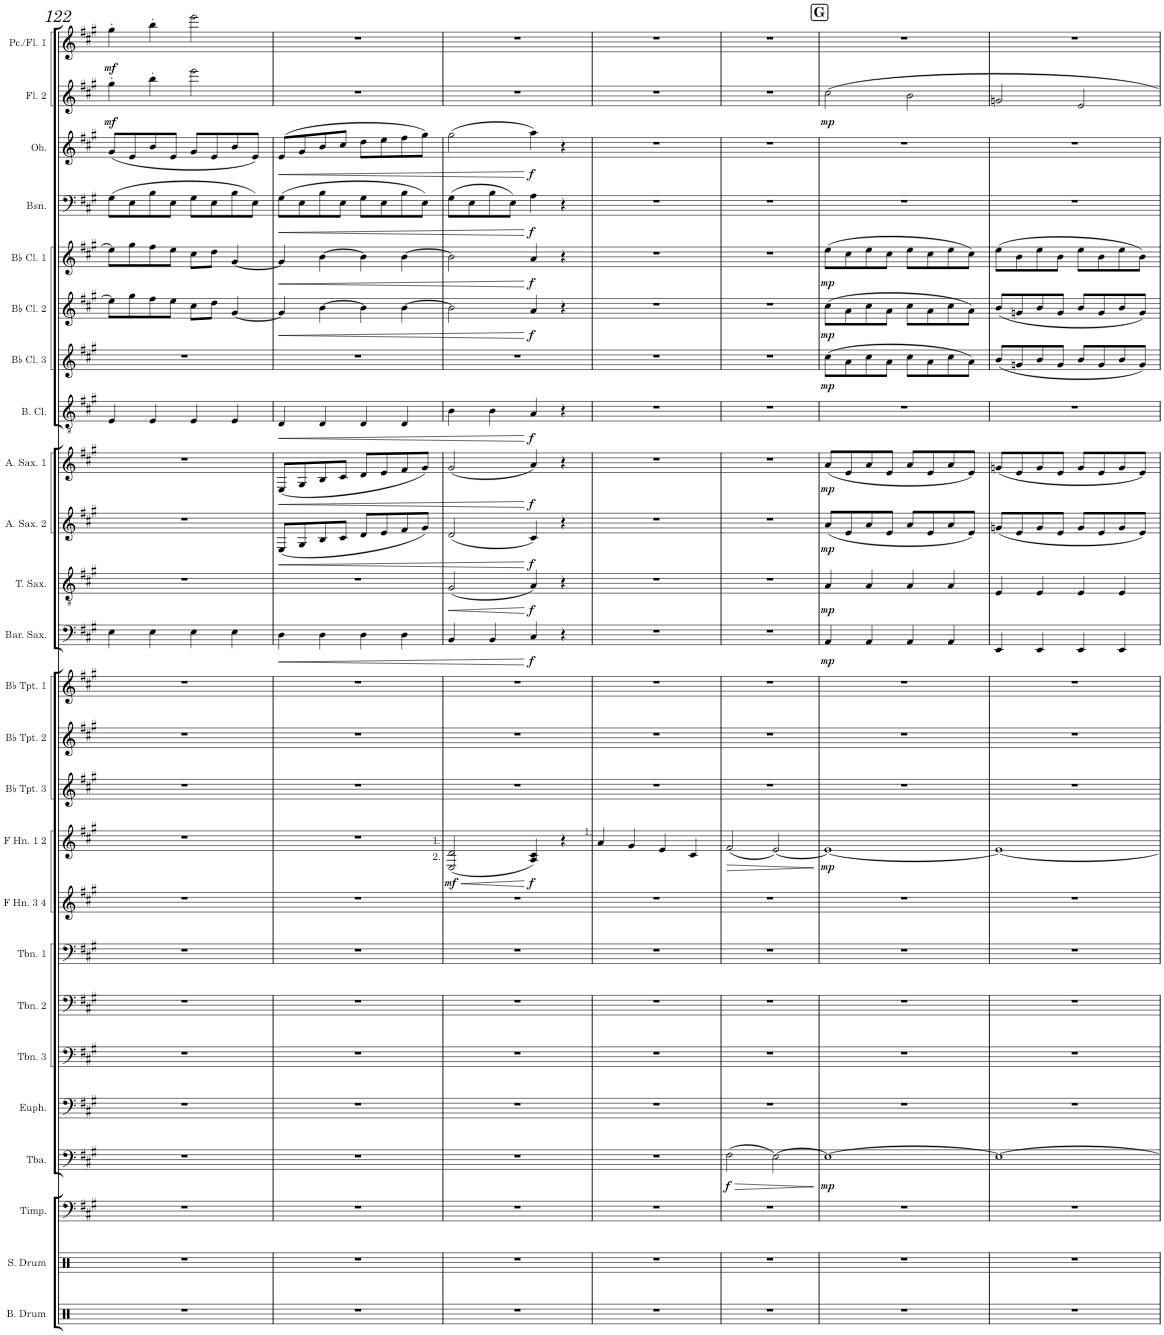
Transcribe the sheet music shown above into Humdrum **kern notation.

**kern	**kern	**kern	**kern	**dynam	**kern	**kern	**kern	**kern	**kern	**kern	**dynam	**kern	**kern	**kern	**kern	**dynam	**kern	**dynam	**kern	**dynam	**kern	**dynam	**kern	**dynam	**kern	**dynam	**kern	**dynam	**kern	**dynam	**kern	**dynam	**kern	**dynam	**kern	**dynam	**kern	**dynam
*part25	*part24	*part23	*part22	*part22	*part21	*part20	*part19	*part18	*part17	*part16	*part16	*part15	*part14	*part13	*part12	*part12	*part11	*part11	*part10	*part10	*part9	*part9	*part8	*part8	*part7	*part7	*part6	*part6	*part5	*part5	*part4	*part4	*part3	*part3	*part2	*part2	*part1	*part1
*staff25	*staff24	*staff23	*staff22	*staff22	*staff21	*staff20	*staff19	*staff18	*staff17	*staff16	*staff16	*staff15	*staff14	*staff13	*staff12	*staff12	*staff11	*staff11	*staff10	*staff10	*staff9	*staff9	*staff8	*staff8	*staff7	*staff7	*staff6	*staff6	*staff5	*staff5	*staff4	*staff4	*staff3	*staff3	*staff2	*staff2	*staff1	*staff1
*I"Concert Bass Drum	*I"Concert Snare Drum	*I"Timpani	*I"Tuba	*	*I"Euphonium	*I"Trombone 3	*I"Trombone 2	*I"Trombone 1	*I"F Horn 3 &amp; 4	*I"F Horn 1 &amp; 2	*	*I"Bb Trumpet 3	*I"Bb Trumpet 2	*I"Bb Trumpet 1	*I"Baritone Saxophone	*	*I"Tenor Saxophone	*	*I"Alto Saxophone 2	*	*I"Alto Saxophone 1	*	*I"Bass Clarinet	*	*I"Bb Clarinet 3	*	*I"Bb Clarinet 2	*	*I"Bb Clarinet 1	*	*I"Bassoon	*	*I"Oboe	*	*I"Flute 2	*	*I"Piccolo/Flute 1	*
*I'B. Drum	*I'S. Drum	*I'Timp.	*I'Tba.	*	*I'Euph.	*I'Tbn. 3	*I'Tbn. 2	*I'Tbn. 1	*I'F Hn. 3 4	*I'F Hn. 1 2	*	*I'Bb Tpt. 3	*I'Bb Tpt. 2	*I'Bb Tpt. 1	*I'Bar. Sax.	*	*I'T. Sax.	*	*I'A. Sax. 2	*	*I'A. Sax. 1	*	*I'B. Cl.	*	*I'Bb Cl. 3	*	*I'Bb Cl. 2	*	*I'Bb Cl. 1	*	*I'Bsn.	*	*I'Ob.	*	*I'Fl. 2	*	*I'Pc./Fl. 1	*
!!LO:PB:g=z
*clefX	*clefX	*clefF4	*clefF4	*	*clefF4	*clefF4	*clefF4	*clefF4	*clefG2	*clefG2	*	*clefG2	*clefG2	*clefG2	*clefF4	*	*clefGv2	*	*clefG2	*	*clefG2	*	*clefGv2	*	*clefG2	*	*clefG2	*	*clefG2	*	*clefF4	*	*clefG2	*	*clefG2	*	*clefG2	*
*	*	*	*	*	*	*	*	*	*ITrd4c7	*ITrd4c7	*	*ITrd1c2	*ITrd1c2	*ITrd1c2	*ITrd12c21	*	*ITrd8c14	*	*ITrd5c9	*	*ITrd5c9	*	*ITrd8c14	*	*ITrd1c2	*	*ITrd1c2	*	*ITrd1c2	*	*	*	*	*	*	*	*	*
*k[]	*k[]	*k[f#c#g#]	*k[f#c#g#]	*	*k[f#c#g#]	*k[f#c#g#]	*k[f#c#g#]	*k[f#c#g#]	*k[f#c#g#]	*k[f#c#g#]	*	*k[f#c#g#]	*k[f#c#g#]	*k[f#c#g#]	*k[f#c#g#]	*	*k[f#c#g#]	*	*k[f#c#g#]	*	*k[f#c#g#]	*	*k[f#c#g#]	*	*k[f#c#g#]	*	*k[f#c#g#]	*	*k[f#c#g#]	*	*k[f#c#g#]	*	*k[f#c#g#]	*	*k[f#c#g#]	*	*k[f#c#g#]	*
*M4/4	*M4/4	*M4/4	*M4/4	*	*M4/4	*M4/4	*M4/4	*M4/4	*M4/4	*M4/4	*	*M4/4	*M4/4	*M4/4	*M4/4	*	*M4/4	*	*M4/4	*	*M4/4	*	*M4/4	*	*M4/4	*	*M4/4	*	*M4/4	*	*M4/4	*	*M4/4	*	*M4/4	*	*M4/4	*
=122	=122	=122	=122	=122	=122	=122	=122	=122	=122	=122	=122	=122	=122	=122	=122	=122	=122	=122	=122	=122	=122	=122	=122	=122	=122	=122	=122	=122	=122	=122	=122	=122	=122	=122	=122	=122	=122	=122
!	!	!	!	!	!	!	!	!	!	!	!	!	!	!	!	!	!	!	!	!	!	!	!	!	!	!	!	!	!	!	!	!	!	!	!	!LO:DY:b	!	!LO:DY:b
1r	1r	1r	1r	.	1r	1r	1r	1r	1r	1r	.	1r	1r	1r	4E\	.	1r	.	1r	.	1r	.	4E/	.	1r	.	8ee\L]	.	8ee\L]	.	(8G#\L	.	(8g#/L	.	4gg#'\	mf	4gg#'\	mf
.	.	.	.	.	.	.	.	.	.	.	.	.	.	.	.	.	.	.	.	.	.	.	.	.	.	.	8gg#\	.	8gg#\	.	8E\	.	8e/	.	.	.	.	.
.	.	.	.	.	.	.	.	.	.	.	.	.	.	.	4E\	.	.	.	.	.	.	.	4E/	.	.	.	8ff#\	.	8ff#\	.	8B\	.	8b/	.	4bb'\	.	4bb'\	.
.	.	.	.	.	.	.	.	.	.	.	.	.	.	.	.	.	.	.	.	.	.	.	.	.	.	.	8ee\J	.	8ee\J	.	8E\J	.	8e/J	.	.	.	.	.
.	.	.	.	.	.	.	.	.	.	.	.	.	.	.	4E\	.	.	.	.	.	.	.	4E/	.	.	.	8cc#\L	.	8cc#\L	.	8G#\L	.	8g#/L	.	2eee\	.	2eee\	.
.	.	.	.	.	.	.	.	.	.	.	.	.	.	.	.	.	.	.	.	.	.	.	.	.	.	.	8dd\J	.	8dd\J	.	8E\	.	8e/	.	.	.	.	.
.	.	.	.	.	.	.	.	.	.	.	.	.	.	.	4E\	.	.	.	.	.	.	.	4E/	.	.	.	[4g#/	.	[4g#/	.	8B\	.	8b/	.	.	.	.	.
.	.	.	.	.	.	.	.	.	.	.	.	.	.	.	.	.	.	.	.	.	.	.	.	.	.	.	.	.	.	.	8E\J)	.	8e/J)	.	.	.	.	.
=123	=123	=123	=123	=123	=123	=123	=123	=123	=123	=123	=123	=123	=123	=123	=123	=123	=123	=123	=123	=123	=123	=123	=123	=123	=123	=123	=123	=123	=123	=123	=123	=123	=123	=123	=123	=123	=123	=123
!	!	!	!	!	!	!	!	!	!	!	!	!	!	!	!	!LO:HP:b	!	!	!	!LO:HP:b	!	!LO:HP:b	!	!LO:HP:b	!	!	!	!LO:HP:b	!	!LO:HP:b	!	!LO:HP:b	!	!LO:HP:b	!	!	!	!
1r	1r	1r	1r	.	1r	1r	1r	1r	1r	1r	.	1r	1r	1r	4D\	<	1r	.	(8E/L	<	(8E/L	<	4D/	<	1r	.	4g#/]	<	4g#/]	<	(8G#\L	<	(8e/L	<	1r	.	1r	.
.	.	.	.	.	.	.	.	.	.	.	.	.	.	.	.	.	.	.	8G#/	.	8G#/	.	.	.	.	.	.	.	.	.	8E\	.	8g#/	.	.	.	.	.
.	.	.	.	.	.	.	.	.	.	.	.	.	.	.	4D\	.	.	.	8B/	.	8B/	.	4D/	.	.	.	[4b\	.	[4b\	.	8B\	.	8b/	.	.	.	.	.
.	.	.	.	.	.	.	.	.	.	.	.	.	.	.	.	.	.	.	8c#/J	.	8c#/J	.	.	.	.	.	.	.	.	.	8E\J	.	8cc#/J	.	.	.	.	.
.	.	.	.	.	.	.	.	.	.	.	.	.	.	.	4D\	.	.	.	8d/L	.	8d/L	.	4D/	.	.	.	4b\]	.	4b\]	.	8G#\L	.	8dd\L	.	.	.	.	.
.	.	.	.	.	.	.	.	.	.	.	.	.	.	.	.	.	.	.	8e/	.	8e/	.	.	.	.	.	.	.	.	.	8E\	.	8ee\	.	.	.	.	.
.	.	.	.	.	.	.	.	.	.	.	.	.	.	.	4D\	.	.	.	8f#/	.	8f#/	.	4D/	.	.	.	[4b\	.	[4b\	.	8B\	.	8ff#\	.	.	.	.	.
.	.	.	.	.	.	.	.	.	.	.	.	.	.	.	.	.	.	.	8g#/J)	.	8g#/J)	.	.	.	.	.	.	.	.	.	8E\J)	.	8gg#\J)	.	.	.	.	.
=124	=124	=124	=124	=124	=124	=124	=124	=124	=124	=124	=124	=124	=124	=124	=124	=124	=124	=124	=124	=124	=124	=124	=124	=124	=124	=124	=124	=124	=124	=124	=124	=124	=124	=124	=124	=124	=124	=124
!	!	!	!	!	!	!	!	!	!	!LO:TX:a:t=1.	!	!	!	!	!	!	!	!	!	!	!	!	!	!	!	!	!	!	!	!	!	!	!	!	!	!	!	!
!	!	!	!	!	!	!	!	!	!	!LO:TX:b:t=2.	!	!	!	!	!	!	!	!	!	!	!	!	!	!	!	!	!	!	!	!	!	!	!	!	!	!	!	!
!	!	!	!	!	!	!	!	!	!	!	!LO:HP:b	!	!	!	!	!	!	!LO:HP:b	!	!	!	!	!	!	!	!	!	!	!	!	!	!	!	!	!	!	!	!
!	!	!	!	!	!	!	!	!	!	!	!LO:DY:n=1:b	!	!	!	!	!	!	!	!	!	!	!	!	!	!	!	!	!	!	!	!	!	!	!	!	!	!	!
1r	1r	1r	1r	.	1r	1r	1r	1r	1r	(2E/ 2d/	< mf	1r	1r	1r	4BB/	.	(2G#/	<	(2d/	.	(2g#/	.	4B\	.	1r	.	2b\]	.	2b\]	.	(8G#\L	.	(2gg#\	.	1r	.	1r	.
.	.	.	.	.	.	.	.	.	.	.	.	.	.	.	.	.	.	.	.	.	.	.	.	.	.	.	.	.	.	.	8E\	.	.	.	.	.	.	.
.	.	.	.	.	.	.	.	.	.	.	.	.	.	.	4BB/	.	.	.	.	.	.	.	4B\	.	.	.	.	.	.	.	8B\	.	.	.	.	.	.	.
.	.	.	.	.	.	.	.	.	.	.	.	.	.	.	.	.	.	.	.	.	.	.	.	.	.	.	.	.	.	.	8E\J)	.	.	.	.	.	.	.
!	!	!	!	!	!	!	!	!	!	!	!LO:DY:n=2:b	!	!	!	!	!LO:DY:n=1:b	!	!LO:DY:n=1:b	!	!LO:DY:n=1:b	!	!LO:DY:n=1:b	!	!LO:DY:n=1:b	!	!	!	!LO:DY:n=1:b	!	!LO:DY:n=1:b	!	!LO:DY:n=1:b	!	!LO:DY:n=1:b	!	!	!	!
.	.	.	.	.	.	.	.	.	.	4A/ 4c#/)	[ f	.	.	.	4C#/	[ f	4A/)	[ f	4c#/)	[ f	4a/)	[ f	4A/	[ f	.	.	4a/	[ f	4a/	[ f	4A\	[ f	4aa\)	[ f	.	.	.	.
.	.	.	.	.	.	.	.	.	.	4r	.	.	.	.	4r	.	4r	.	4r	.	4r	.	4r	.	.	.	4r	.	4r	.	4r	.	4r	.	.	.	.	.
=125	=125	=125	=125	=125	=125	=125	=125	=125	=125	=125	=125	=125	=125	=125	=125	=125	=125	=125	=125	=125	=125	=125	=125	=125	=125	=125	=125	=125	=125	=125	=125	=125	=125	=125	=125	=125	=125	=125
!	!	!	!	!	!	!	!	!	!	!LO:TX:a:t=1.	!	!	!	!	!	!	!	!	!	!	!	!	!	!	!	!	!	!	!	!	!	!	!	!	!	!	!	!
1r	1r	1r	1r	.	1r	1r	1r	1r	1r	4a/	.	1r	1r	1r	1r	.	1r	.	1r	.	1r	.	1r	.	1r	.	1r	.	1r	.	1r	.	1r	.	1r	.	1r	.
.	.	.	.	.	.	.	.	.	.	4g#/	.	.	.	.	.	.	.	.	.	.	.	.	.	.	.	.	.	.	.	.	.	.	.	.	.	.	.	.
.	.	.	.	.	.	.	.	.	.	4e/	.	.	.	.	.	.	.	.	.	.	.	.	.	.	.	.	.	.	.	.	.	.	.	.	.	.	.	.
.	.	.	.	.	.	.	.	.	.	4c#/	.	.	.	.	.	.	.	.	.	.	.	.	.	.	.	.	.	.	.	.	.	.	.	.	.	.	.	.
=126	=126	=126	=126	=126	=126	=126	=126	=126	=126	=126	=126	=126	=126	=126	=126	=126	=126	=126	=126	=126	=126	=126	=126	=126	=126	=126	=126	=126	=126	=126	=126	=126	=126	=126	=126	=126	=126	=126
!	!	!	!	!LO:HP:b	!	!	!	!	!	!	!LO:HP:b	!	!	!	!	!	!	!	!	!	!	!	!	!	!	!	!	!	!	!	!	!	!	!	!	!	!	!
!	!	!	!	!LO:DY:n=1:b	!	!	!	!	!	!	!	!	!	!	!	!	!	!	!	!	!	!	!	!	!	!	!	!	!	!	!	!	!	!	!	!	!	!
1r	1r	1r	(2F#\	> f	1r	1r	1r	1r	1r	(2f#/	>	1r	1r	1r	1r	.	1r	.	1r	.	1r	.	1r	.	1r	.	1r	.	1r	.	1r	.	1r	.	1r	.	1r	.
.	.	.	[2E\)	.	.	.	.	.	.	[2e/)	.	.	.	.	.	.	.	.	.	.	.	.	.	.	.	.	.	.	.	.	.	.	.	.	.	.	.	.
.	.	.	.	]	.	.	.	.	.	.	]	.	.	.	.	.	.	.	.	.	.	.	.	.	.	.	.	.	.	.	.	.	.	.	.	.	.	.
!!LO:REH:place=s1:a:B:cj:fs=14:t=G
=127	=127	=127	=127	=127	=127	=127	=127	=127	=127	=127	=127	=127	=127	=127	=127	=127	=127	=127	=127	=127	=127	=127	=127	=127	=127	=127	=127	=127	=127	=127	=127	=127	=127	=127	=127	=127	=127	=127
!	!	!	!	!LO:DY:b	!	!	!	!	!	!	!LO:DY:b	!	!	!	!	!LO:DY:b	!	!LO:DY:b	!	!LO:DY:b	!	!LO:DY:b	!	!	!	!LO:DY:b	!	!LO:DY:b	!	!LO:DY:b	!	!	!	!	!	!LO:DY:b	!	!
1r	1r	1r	1E_	mp	1r	1r	1r	1r	1r	1e_	mp	1r	1r	1r	4AA/	mp	4A/	mp	(8a/L	mp	(8a/L	mp	1r	.	(8cc#\L	mp	(8cc#\L	mp	(8ee\L	mp	1r	.	1r	.	2cc#\	mp	1r	.
.	.	.	.	.	.	.	.	.	.	.	.	.	.	.	.	.	.	.	8e/	.	8e/	.	.	.	8a\	.	8a\	.	8cc#\	.	.	.	.	.	.	.	.	.
.	.	.	.	.	.	.	.	.	.	.	.	.	.	.	4AA/	.	4A/	.	8a/	.	8a/	.	.	.	8cc#\	.	8cc#\	.	8ee\	.	.	.	.	.	.	.	.	.
.	.	.	.	.	.	.	.	.	.	.	.	.	.	.	.	.	.	.	8e/J	.	8e/J	.	.	.	8a\J	.	8a\J	.	8cc#\J	.	.	.	.	.	.	.	.	.
.	.	.	.	.	.	.	.	.	.	.	.	.	.	.	4AA/	.	4A/	.	8a/L	.	8a/L	.	.	.	8cc#\L	.	8cc#\L	.	8ee\L	.	.	.	.	.	2b\	.	.	.
.	.	.	.	.	.	.	.	.	.	.	.	.	.	.	.	.	.	.	8e/	.	8e/	.	.	.	8a\	.	8a\	.	8cc#\	.	.	.	.	.	.	.	.	.
.	.	.	.	.	.	.	.	.	.	.	.	.	.	.	4AA/	.	4A/	.	8a/	.	8a/	.	.	.	8cc#\	.	8cc#\	.	8ee\	.	.	.	.	.	.	.	.	.
.	.	.	.	.	.	.	.	.	.	.	.	.	.	.	.	.	.	.	8e/J)	.	8e/J)	.	.	.	8a\J)	.	8a\J)	.	8cc#\J)	.	.	.	.	.	.	.	.	.
=128	=128	=128	=128	=128	=128	=128	=128	=128	=128	=128	=128	=128	=128	=128	=128	=128	=128	=128	=128	=128	=128	=128	=128	=128	=128	=128	=128	=128	=128	=128	=128	=128	=128	=128	=128	=128	=128	=128
1r	1r	1r	1E_	.	1r	1r	1r	1r	1r	1e_	.	1r	1r	1r	4EE/	.	4E/	.	(8gn/L	.	(8gn/L	.	1r	.	(8b/L	.	(8b/L	.	(8ee\L	.	1r	.	1r	.	2gn/	.	1r	.
.	.	.	.	.	.	.	.	.	.	.	.	.	.	.	.	.	.	.	8e/	.	8e/	.	.	.	8gn/	.	8gn/	.	8b\	.	.	.	.	.	.	.	.	.
.	.	.	.	.	.	.	.	.	.	.	.	.	.	.	4EE/	.	4E/	.	8g/	.	8g/	.	.	.	8b/	.	8b/	.	8ee\	.	.	.	.	.	.	.	.	.
.	.	.	.	.	.	.	.	.	.	.	.	.	.	.	.	.	.	.	8e/J	.	8e/J	.	.	.	8g/J	.	8g/J	.	8b\J	.	.	.	.	.	.	.	.	.
.	.	.	.	.	.	.	.	.	.	.	.	.	.	.	4EE/	.	4E/	.	8g/L	.	8g/L	.	.	.	8b/L	.	8b/L	.	8ee\L	.	.	.	.	.	2e/	.	.	.
.	.	.	.	.	.	.	.	.	.	.	.	.	.	.	.	.	.	.	8e/	.	8e/	.	.	.	8g/	.	8g/	.	8b\	.	.	.	.	.	.	.	.	.
.	.	.	.	.	.	.	.	.	.	.	.	.	.	.	4EE/	.	4E/	.	8g/	.	8g/	.	.	.	8b/	.	8b/	.	8ee\	.	.	.	.	.	.	.	.	.
.	.	.	.	.	.	.	.	.	.	.	.	.	.	.	.	.	.	.	8e/J)	.	8e/J)	.	.	.	8g/J)	.	8g/J)	.	8b\J)	.	.	.	.	.	.	.	.	.
=	=	=	=	=	=	=	=	=	=	=	=	=	=	=	=	=	=	=	=	=	=	=	=	=	=	=	=	=	=	=	=	=	=	=	=	=	=	=
*-	*-	*-	*-	*-	*-	*-	*-	*-	*-	*-	*-	*-	*-	*-	*-	*-	*-	*-	*-	*-	*-	*-	*-	*-	*-	*-	*-	*-	*-	*-	*-	*-	*-	*-	*-	*-	*-	*-
